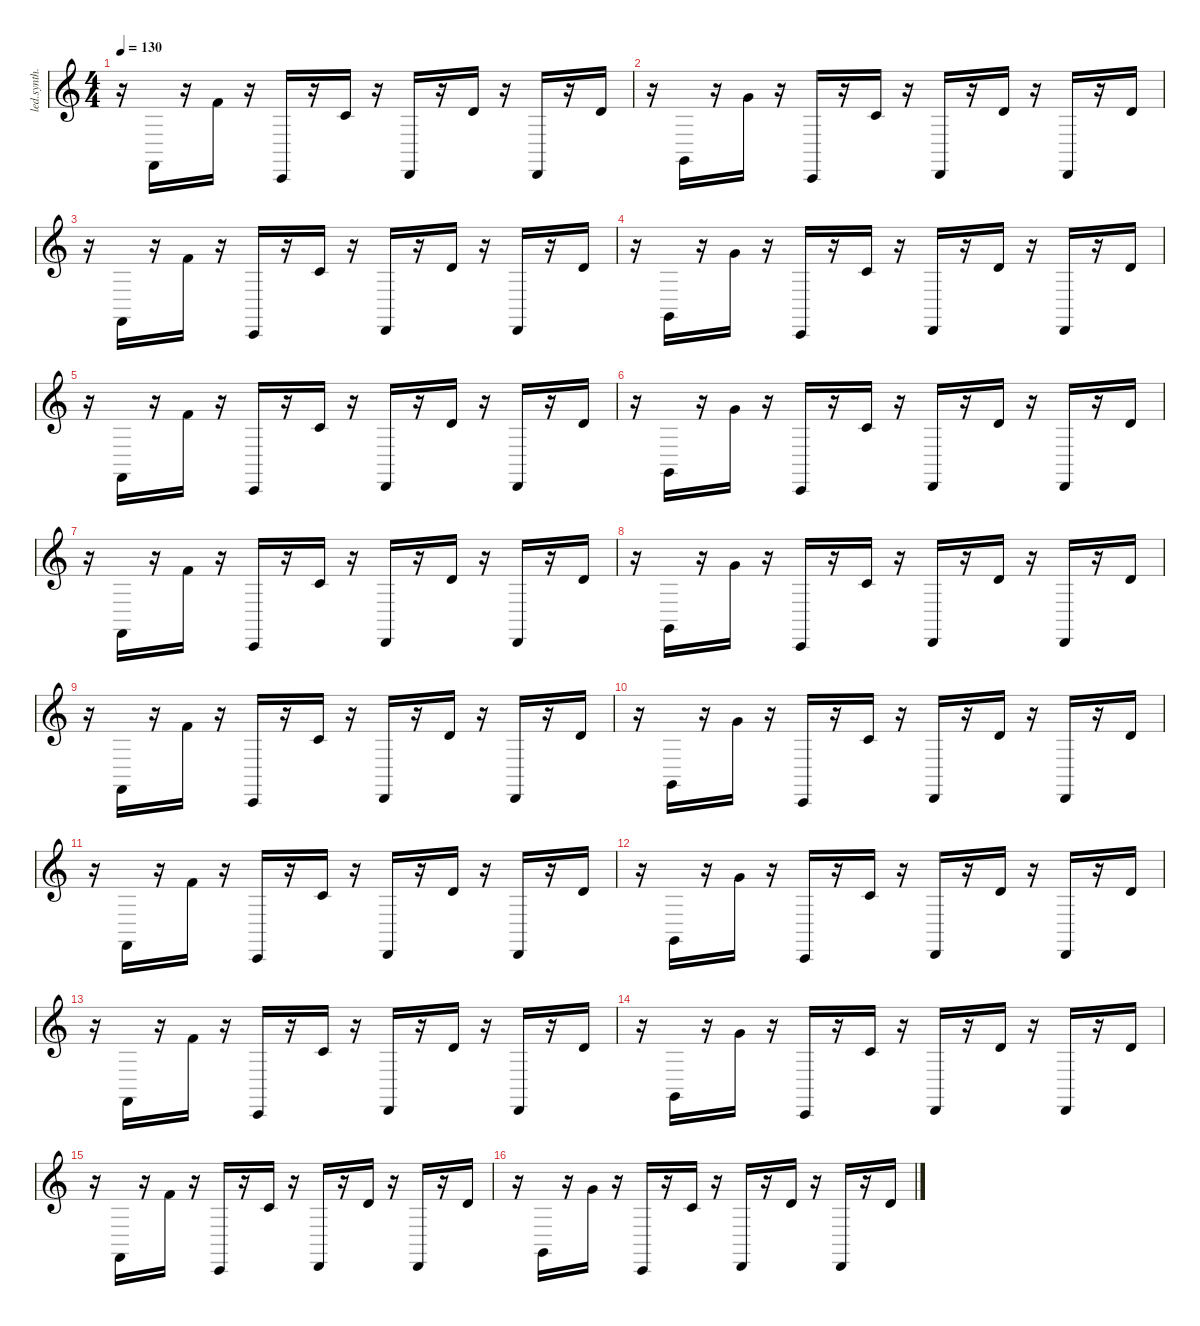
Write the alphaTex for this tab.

\defaultSystemsLayout 4
\hideDynamics
\bracketExtendMode nobrackets
\otherSystemsTrackNameOrientation horizontal
\track ("Synth 1-RH" "led.synth.") {defaultSystemsLayout 4 instrument lead8bassandlead}
\staff {score}
\tuning (E4 B3 G3 D3 A2 E2 B1)
\ts (4 4)
\tempo 130
\clef g2
\ks c
r.16{dy f beam Down} 1.6.16{beam Up} r.16{beam Up} 1.1.16{beam Up} r.16{beam Up} 1.7.16{beam Up} r.16{beam Up} 1.2.16{beam Up} r.16{beam Up} 3.7.16{beam Up} r.16{beam Up} 3.2.16{beam Up} r.16{beam Up} 3.7.16{beam Up} r.16{beam Up} 3.2.16{beam Up} |
r.16{beam Down} 3.6.16{beam Up} r.16{beam Up} 3.1.16{beam Up} r.16{beam Up} 1.7.16{beam Up} r.16{beam Up} 1.2.16{beam Up} r.16{beam Up} 3.7.16{beam Up} r.16{beam Up} 3.2.16{beam Up} r.16{beam Up} 3.7.16{beam Up} r.16{beam Up} 3.2.16{beam Up} |
r.16{beam Down} 1.6.16{beam Up} r.16{beam Up} 1.1.16{beam Up} r.16{beam Up} 1.7.16{beam Up} r.16{beam Up} 1.2.16{beam Up} r.16{beam Up} 3.7.16{beam Up} r.16{beam Up} 3.2.16{beam Up} r.16{beam Up} 3.7.16{beam Up} r.16{beam Up} 3.2.16{beam Up} |
r.16{beam Down} 3.6.16{beam Up} r.16{beam Up} 3.1.16{beam Up} r.16{beam Up} 1.7.16{beam Up} r.16{beam Up} 1.2.16{beam Up} r.16{beam Up} 3.7.16{beam Up} r.16{beam Up} 3.2.16{beam Up} r.16{beam Up} 3.7.16{beam Up} r.16{beam Up} 3.2.16{beam Up} |
r.16{beam Down} 1.6.16{beam Up} r.16{beam Up} 1.1.16{beam Up} r.16{beam Up} 1.7.16{beam Up} r.16{beam Up} 1.2.16{beam Up} r.16{beam Up} 3.7.16{beam Up} r.16{beam Up} 3.2.16{beam Up} r.16{beam Up} 3.7.16{beam Up} r.16{beam Up} 3.2.16{beam Up} |
r.16{beam Down} 3.6.16{beam Up} r.16{beam Up} 3.1.16{beam Up} r.16{beam Up} 1.7.16{beam Up} r.16{beam Up} 1.2.16{beam Up} r.16{beam Up} 3.7.16{beam Up} r.16{beam Up} 3.2.16{beam Up} r.16{beam Up} 3.7.16{beam Up} r.16{beam Up} 3.2.16{beam Up} |
r.16{beam Down} 1.6.16{beam Up} r.16{beam Up} 1.1.16{beam Up} r.16{beam Up} 1.7.16{beam Up} r.16{beam Up} 1.2.16{beam Up} r.16{beam Up} 3.7.16{beam Up} r.16{beam Up} 3.2.16{beam Up} r.16{beam Up} 3.7.16{beam Up} r.16{beam Up} 3.2.16{beam Up} |
r.16{beam Down} 3.6.16{beam Up} r.16{beam Up} 3.1.16{beam Up} r.16{beam Up} 1.7.16{beam Up} r.16{beam Up} 1.2.16{beam Up} r.16{beam Up} 3.7.16{beam Up} r.16{beam Up} 3.2.16{beam Up} r.16{beam Up} 3.7.16{beam Up} r.16{beam Up} 3.2.16{beam Up} |
r.16{beam Down} 1.6.16{beam Up} r.16{beam Up} 1.1.16{beam Up} r.16{beam Up} 1.7.16{beam Up} r.16{beam Up} 1.2.16{beam Up} r.16{beam Up} 3.7.16{beam Up} r.16{beam Up} 3.2.16{beam Up} r.16{beam Up} 3.7.16{beam Up} r.16{beam Up} 3.2.16{beam Up} |
r.16{beam Down} 3.6.16{beam Up} r.16{beam Up} 3.1.16{beam Up} r.16{beam Up} 1.7.16{beam Up} r.16{beam Up} 1.2.16{beam Up} r.16{beam Up} 3.7.16{beam Up} r.16{beam Up} 3.2.16{beam Up} r.16{beam Up} 3.7.16{beam Up} r.16{beam Up} 3.2.16{beam Up} |
r.16{beam Down} 1.6.16{beam Up} r.16{beam Up} 1.1.16{beam Up} r.16{beam Up} 1.7.16{beam Up} r.16{beam Up} 1.2.16{beam Up} r.16{beam Up} 3.7.16{beam Up} r.16{beam Up} 3.2.16{beam Up} r.16{beam Up} 3.7.16{beam Up} r.16{beam Up} 3.2.16{beam Up} |
r.16{beam Down} 3.6.16{beam Up} r.16{beam Up} 3.1.16{beam Up} r.16{beam Up} 1.7.16{beam Up} r.16{beam Up} 1.2.16{beam Up} r.16{beam Up} 3.7.16{beam Up} r.16{beam Up} 3.2.16{beam Up} r.16{beam Up} 3.7.16{beam Up} r.16{beam Up} 3.2.16{beam Up} |
r.16{beam Down} 1.6.16{beam Up} r.16{beam Up} 1.1.16{beam Up} r.16{beam Up} 1.7.16{beam Up} r.16{beam Up} 1.2.16{beam Up} r.16{beam Up} 3.7.16{beam Up} r.16{beam Up} 3.2.16{beam Up} r.16{beam Up} 3.7.16{beam Up} r.16{beam Up} 3.2.16{beam Up} |
r.16{beam Down} 3.6.16{beam Up} r.16{beam Up} 3.1.16{beam Up} r.16{beam Up} 1.7.16{beam Up} r.16{beam Up} 1.2.16{beam Up} r.16{beam Up} 3.7.16{beam Up} r.16{beam Up} 3.2.16{beam Up} r.16{beam Up} 3.7.16{beam Up} r.16{beam Up} 3.2.16{beam Up} |
r.16{beam Down} 1.6.16{beam Up} r.16{beam Up} 1.1.16{beam Up} r.16{beam Up} 1.7.16{beam Up} r.16{beam Up} 1.2.16{beam Up} r.16{beam Up} 3.7.16{beam Up} r.16{beam Up} 3.2.16{beam Up} r.16{beam Up} 3.7.16{beam Up} r.16{beam Up} 3.2.16{beam Up} |
r.16{beam Down} 3.6.16{beam Up} r.16{beam Up} 3.1.16{beam Up} r.16{beam Up} 1.7.16{beam Up} r.16{beam Up} 1.2.16{beam Up} r.16{beam Up} 3.7.16{beam Up} r.16{beam Up} 3.2.16{beam Up} r.16{beam Up} 3.7.16{beam Up} r.16{beam Up} 3.2.16{beam Up}
